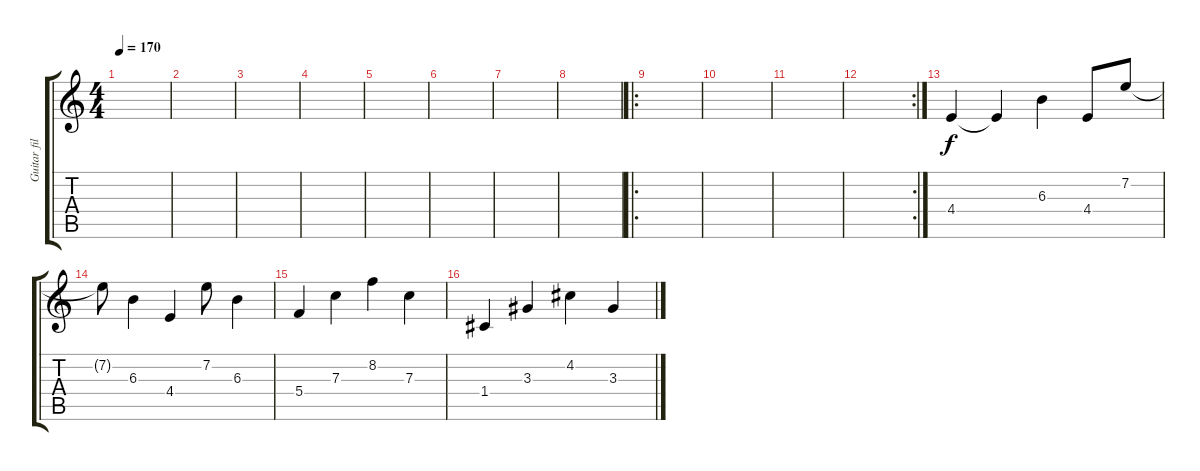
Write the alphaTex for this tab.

\track ("Guitar fils" "Guitar fil") {instrument electricguitarclean}
\staff {score tabs}
\tuning (D4 A3 F3 C3 G2 C2) {hide}
\ts (4 4)
\tempo 170
\clef g2
\ks c
|
|
|
|
|
|
|
|
\ro
|
|
|
\rc 2
|
4.4.4 4.4{t}.4 6.3.4 4.4.8 7.2.8 |
7.2{t}.8 6.3.4 4.4.4 7.2.8 6.3.4 |
5.4.4 7.3.4 8.2.4 7.3.4 |
1.4.4 3.3.4 4.2.4 3.3.4
